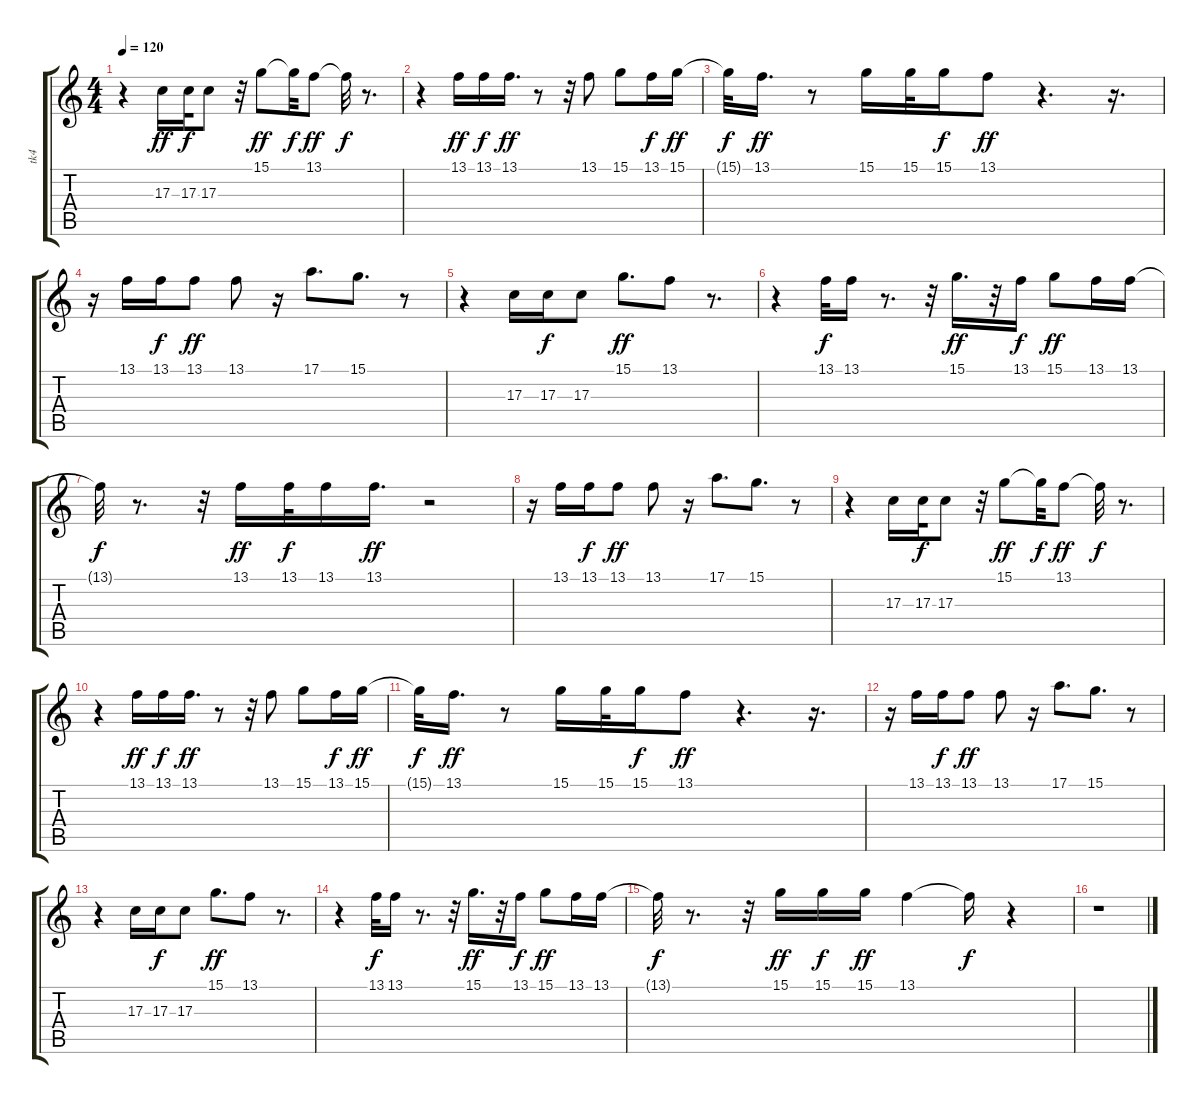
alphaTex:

\track ("tk4" "tk4") {instrument synthbrass1}
\staff {score tabs}
\tuning (E4 B3 G3 D3 A2 E2) {hide}
\ts (4 4)
\tempo 120
\clef g2
\ks c
r.4{dy ff} 17.3.16 17.3.32{dy f} 17.3.8 r.32 15.1.8{dy ff} 15.1{t}.32{dy f} 13.1.8{dy ff} 13.1{t}.32{dy f} r.8{d} |
r.4 13.1.16{dy ff} 13.1.16{dy f} 13.1.16{d dy ff} r.8 r.32 13.1.8 15.1.8 13.1.16{dy f} 15.1.16{dy ff} |
15.1{t}.32{dy f} 13.1.16{d dy ff} r.8 15.1.16 15.1.32 15.1.16{dy f} 13.1.8{dy ff} r.4{d} r.16{d} |
r.16 13.1.16 13.1.16{dy f} 13.1.8{dy ff} 13.1.8 r.16 17.1.8{d} 15.1.8{d} r.8 |
r.4 17.3.16 17.3.16{dy f} 17.3.8 15.1.8{d dy ff} 13.1.8 r.8{d} |
r.4 13.1.32{dy f} 13.1.16 r.8{d} r.32 15.1.16{d dy ff} r.32 13.1.16{dy f} 15.1.8{dy ff} 13.1.16 13.1.16 |
13.1{t}.32{dy f} r.8{d} r.32 13.1.16{dy ff} 13.1.32{dy f} 13.1.16 13.1.16{d dy ff} r.2 |
r.16 13.1.16 13.1.16{dy f} 13.1.8{dy ff} 13.1.8 r.16 17.1.8{d} 15.1.8{d} r.8 |
r.4 17.3.16 17.3.32{dy f} 17.3.8 r.32 15.1.8{dy ff} 15.1{t}.32{dy f} 13.1.8{dy ff} 13.1{t}.32{dy f} r.8{d} |
r.4 13.1.16{dy ff} 13.1.16{dy f} 13.1.16{d dy ff} r.8 r.32 13.1.8 15.1.8 13.1.16{dy f} 15.1.16{dy ff} |
15.1{t}.32{dy f} 13.1.16{d dy ff} r.8 15.1.16 15.1.32 15.1.16{dy f} 13.1.8{dy ff} r.4{d} r.16{d} |
r.16 13.1.16 13.1.16{dy f} 13.1.8{dy ff} 13.1.8 r.16 17.1.8{d} 15.1.8{d} r.8 |
r.4 17.3.16 17.3.16{dy f} 17.3.8 15.1.8{d dy ff} 13.1.8 r.8{d} |
r.4 13.1.32{dy f} 13.1.16 r.8{d} r.32 15.1.16{d dy ff} r.32 13.1.16{dy f} 15.1.8{dy ff} 13.1.16 13.1.16 |
13.1{t}.32{dy f} r.8{d} r.32 15.1.16{dy ff} 15.1.16{dy f} 15.1.16{dy ff} 13.1.4 13.1{t}.16{dy f} r.4 |
r.1
